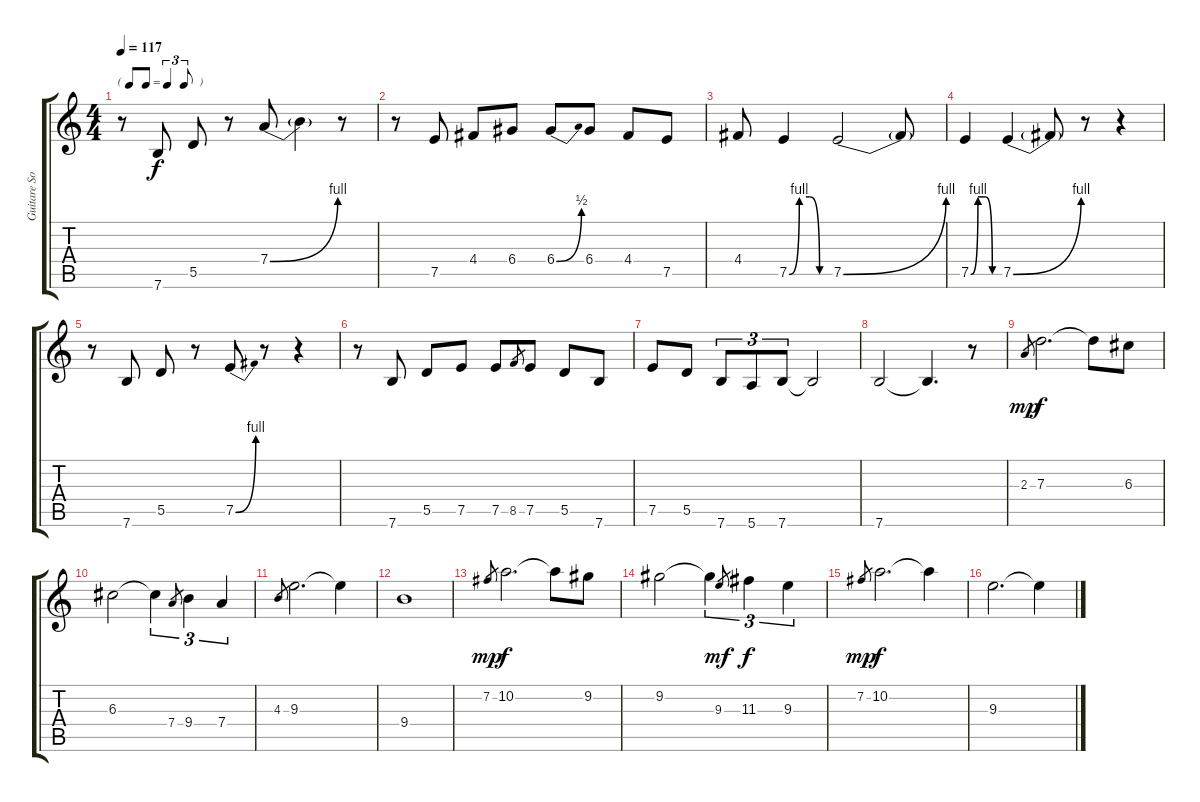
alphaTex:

\track ("Guitare Solo" "Guitare So") {instrument distortionguitar}
\staff {score tabs}
\tuning (E4 B3 G3 D3 A2 E2) {hide}
\ts (4 4)
\tf triplet8th
\tempo 117
\clef g2
\ks c
r.8{dy f} 7.6.8 5.5.8 r.8 7.4{be (bend 0 0 60 4)}.8 7.4{t}.4 r.8 |
r.8 7.5.8 4.4.8 6.4.8 6.4{be (bend 0 0 60 2)}.8 6.4.8 4.4.8 7.5.8 |
4.4.8 7.5{be (custom 0 0 15 4 30 4 45 0 60 0)}.4 7.5{be (bend 0 0 60 4)}.2 7.5{t}.8 |
7.5{be (custom 0 0 15 4 30 4 45 0 60 0)}.4 7.5{be (bend 0 0 60 4)}.4 7.5{t}.8 r.8 r.4 |
r.8 7.6.8 5.5.8 r.8 7.5{be (bend 0 0 60 4)}.8 r.8 r.4 |
r.8 7.6.8 5.5.8 7.5.8 7.5.8 8.5.8{gr} 7.5.8 5.5.8 7.6.8 |
7.5.8 5.5.8 7.6.8{tu (3 2)} 5.6.8{tu (3 2)} 7.6.8{tu (3 2)} 7.6{t}.2 |
7.6.2 7.6{t}.4{d} r.8 |
2.3.8{gr dy mp} 7.3.2{d dy f} 7.3{t}.8 6.3.8 |
6.3.2 6.3{t}.4{tu (3 2)} 7.4.8{gr} 9.4.4{tu (3 2)} 7.4.4{tu (3 2)} |
4.3.8{gr} 9.3.2{d} 9.3{t}.4 |
9.4.1 |
7.2.8{gr dy mp} 10.2.2{d dy f} 10.2{t}.8 9.2.8 |
9.2.2 9.2{t}.4{tu (3 2)} 9.3.8{gr dy mf} 11.3.4{tu (3 2) dy f} 9.3.4{tu (3 2)} |
7.2.8{gr dy mp} 10.2.2{d dy f} 10.2{t}.4 |
9.3.2{d} 9.3{t}.4
